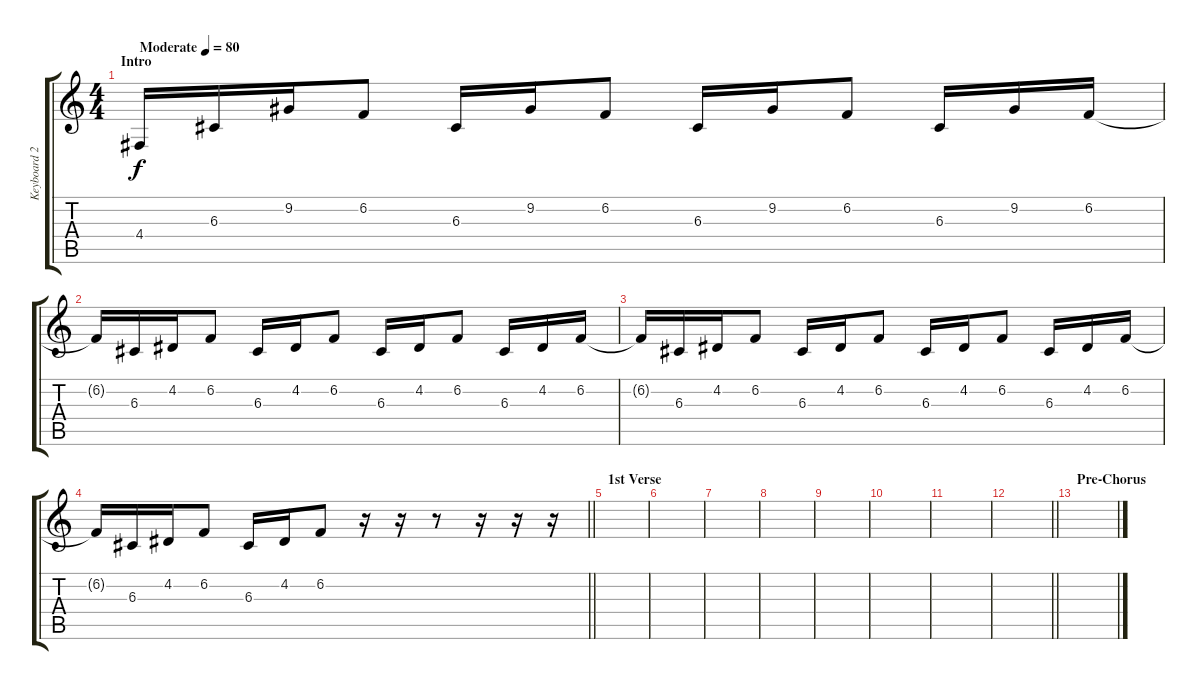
\track ("Keyboard 2" "Keyboard 2") {instrument brightacousticpiano}
\staff {score tabs}
\tuning (E4 B3 G3 D3 A2 E2) {hide}
\ts (4 4)
\section ("" "Intro")
\tempo (80 "Moderate")
\clef g2
\ks c
4.4.16{dy f instrument brightacousticpiano} 6.3.16 9.2.16 6.2.8 6.3.16 9.2.16 6.2.8 6.3.16 9.2.16 6.2.8 6.3.16 9.2.16 6.2.16 |
6.2{t}.16 6.3.16 4.2.16 6.2.8 6.3.16 4.2.16 6.2.8 6.3.16 4.2.16 6.2.8 6.3.16 4.2.16 6.2.16 |
6.2{t}.16 6.3.16 4.2.16 6.2.8 6.3.16 4.2.16 6.2.8 6.3.16 4.2.16 6.2.8 6.3.16 4.2.16 6.2.16 |
\barLineRight lightlight
6.2{t}.16 6.3.16 4.2.16 6.2.8 6.3.16 4.2.16 6.2.8 r.16 r.16 r.8 r.16 r.16 r.16 |
\section ("" "1st Verse")
|
|
|
|
|
|
|
\barLineRight lightlight
|
\section ("" "Pre-Chorus")
